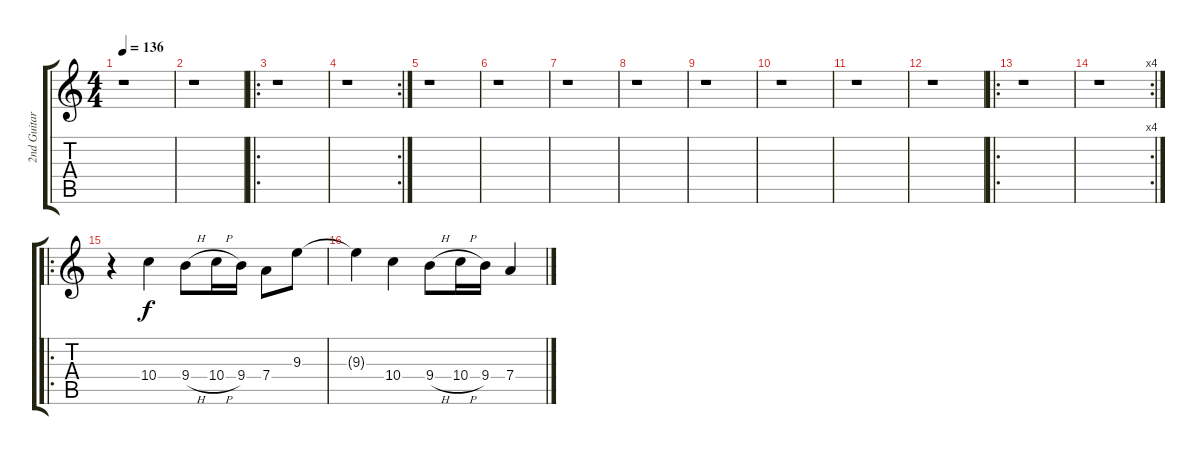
\track ("2nd Guitar" "2nd Guitar") {instrument overdrivenguitar}
\staff {score tabs}
\tuning (E4 B3 G3 D3 A2 E2) {hide}
\ts (4 4)
\tempo 136
\clef g2
\ks c
r.1{dy f} |
r.1 |
\ro
r.1 |
\rc 2
r.1 |
r.1 |
r.1 |
r.1 |
r.1 |
r.1 |
r.1 |
r.1 |
r.1 |
\ro
r.1 |
\rc 4
r.1 |
\ro
r.4 10.4.4 9.4{h}.8 10.4{h}.16 9.4.16 7.4.8 9.3.8 |
9.3{t}.4 10.4.4 9.4{h}.8 10.4{h}.16 9.4.16 7.4.4
